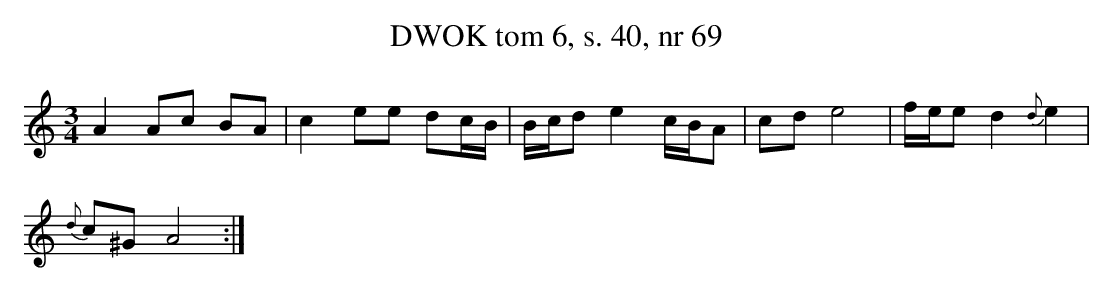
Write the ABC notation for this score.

X:1
T:DWOK tom 6, s. 40, nr 69
L:1/16
M:3/4
K:C
A4 A2c2 B2A2|c4 e2e2 d2cB|Bcd2 e4 cBA2|c2d2 e8|fee2 d4 {d }e4|
{d}c2^G2 A8:|
